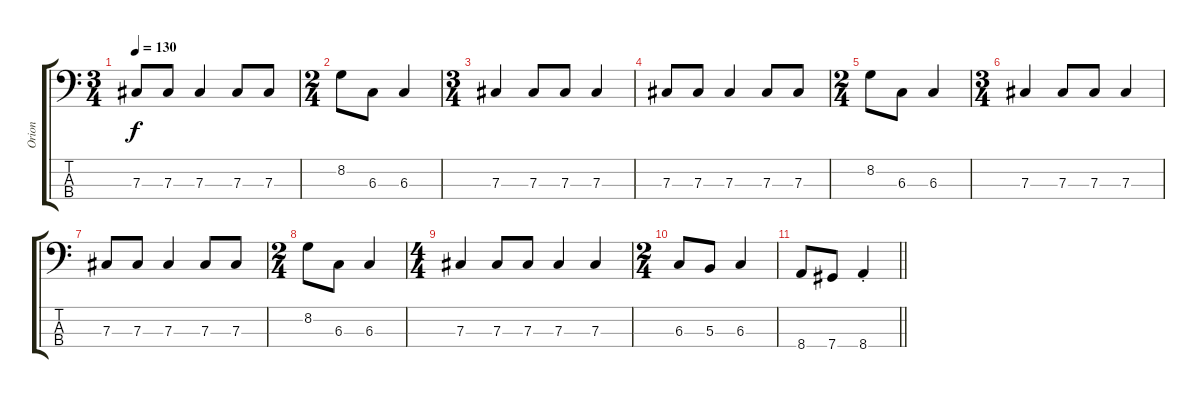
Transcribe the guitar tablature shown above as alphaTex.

\track ("Orion" "Orion") {instrument electricbassfinger}
\staff {score tabs}
\tuning (E2 B1 Gb1 Db1) {hide}
\ts (3 4)
\tempo 130
\clef f4
\ks c
7.3.8{dy f} 7.3.8 7.3.4 7.3.8 7.3.8 |
\ts (2 4)
8.2.8 6.3.8 6.3.4 |
\ts (3 4)
7.3.4 7.3.8 7.3.8 7.3.4 |
7.3.8 7.3.8 7.3.4 7.3.8 7.3.8 |
\ts (2 4)
8.2.8 6.3.8 6.3.4 |
\ts (3 4)
7.3.4 7.3.8 7.3.8 7.3.4 |
7.3.8 7.3.8 7.3.4 7.3.8 7.3.8 |
\ts (2 4)
8.2.8 6.3.8 6.3.4 |
\ts (4 4)
7.3.4 7.3.8 7.3.8 7.3.4 7.3.4 |
\ts (2 4)
6.3.8 5.3.8 6.3.4 |
\barLineRight lightlight
8.4.8 7.4.8 8.4{st}.4
